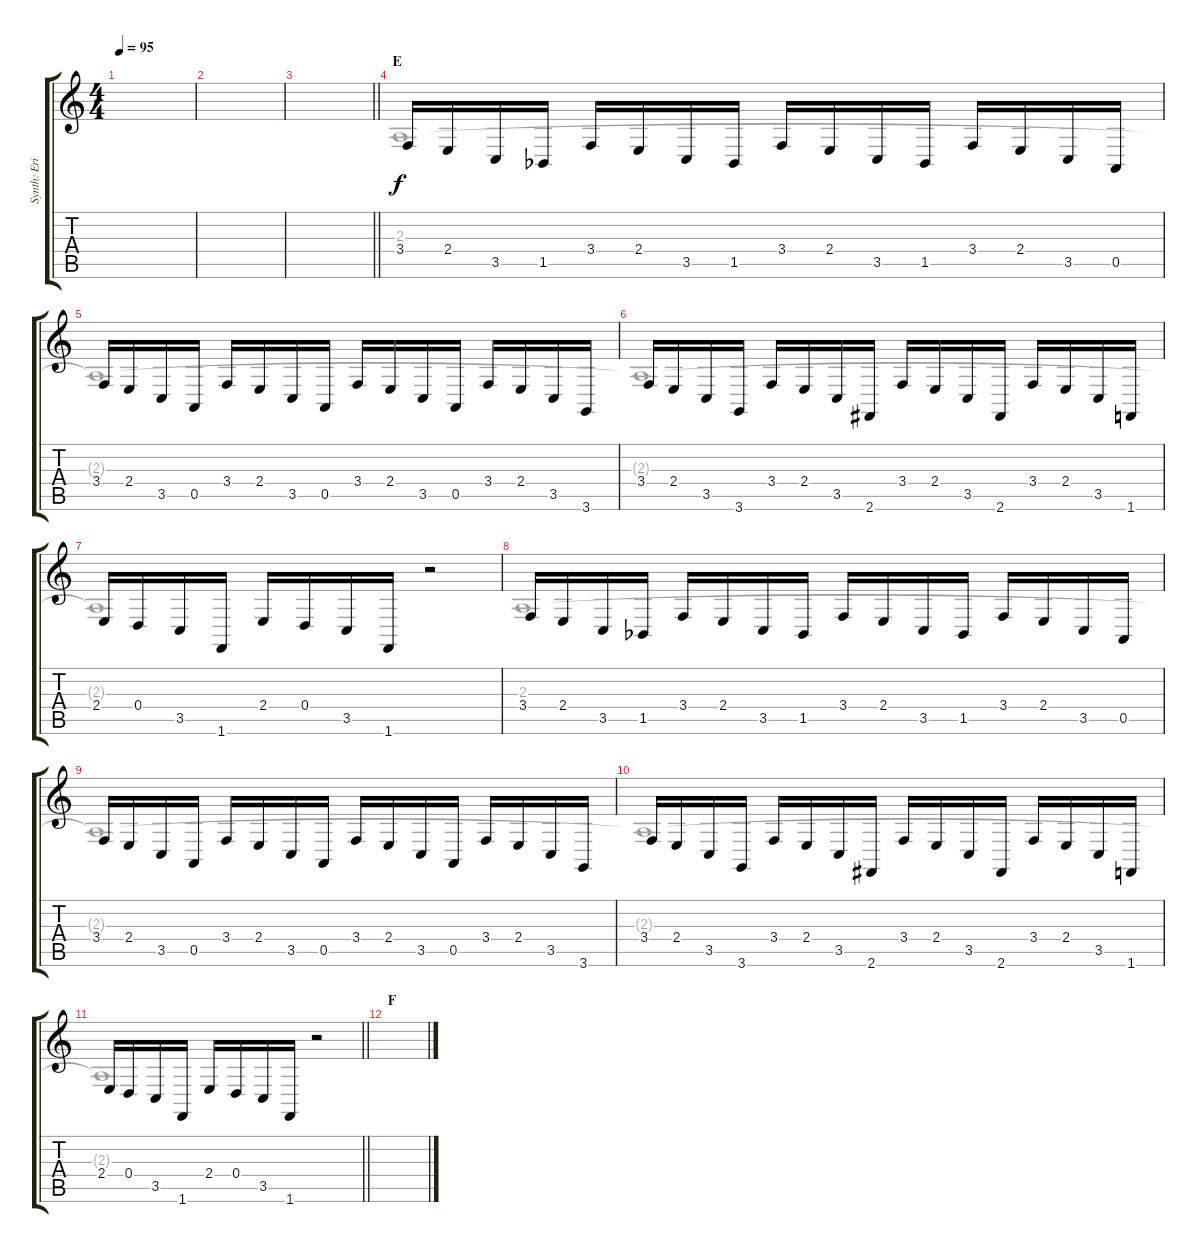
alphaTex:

\track ("Synth: Eric" "Synth: Eri") {instrument synthstrings1}
\staff {score tabs}
\tuning (E4 B3 G3 D3 A2 E2) {hide}
\voice
\ts (4 4)
\tempo 95
\clef g2
\ks c
|
|
\barLineRight lightlight
|
\section ("" "E")
3.4.16 2.4.16 3.5.16 1.5{acc b}.16 3.4.16 2.4.16 3.5.16 1.5{acc b}.16 3.4.16 2.4.16 3.5.16 1.5{acc b}.16 3.4.16 2.4.16 3.5.16 0.5.16 |
3.4.16 2.4.16 3.5.16 0.5.16 3.4.16 2.4.16 3.5.16 0.5.16 3.4.16 2.4.16 3.5.16 0.5.16 3.4.16 2.4.16 3.5.16 3.6.16 |
3.4.16 2.4.16 3.5.16 3.6.16 3.4.16 2.4.16 3.5.16 2.6.16 3.4.16 2.4.16 3.5.16 2.6.16 3.4.16 2.4.16 3.5.16 1.6.16 |
2.4.16 0.4.16 3.5.16 1.6.16 2.4.16 0.4.16 3.5.16 1.6.16 r.2 |
3.4.16 2.4.16 3.5.16 1.5{acc b}.16 3.4.16 2.4.16 3.5.16 1.5{acc b}.16 3.4.16 2.4.16 3.5.16 1.5{acc b}.16 3.4.16 2.4.16 3.5.16 0.5.16 |
3.4.16 2.4.16 3.5.16 0.5.16 3.4.16 2.4.16 3.5.16 0.5.16 3.4.16 2.4.16 3.5.16 0.5.16 3.4.16 2.4.16 3.5.16 3.6.16 |
3.4.16 2.4.16 3.5.16 3.6.16 3.4.16 2.4.16 3.5.16 2.6.16 3.4.16 2.4.16 3.5.16 2.6.16 3.4.16 2.4.16 3.5.16 1.6.16 |
\barLineRight lightlight
2.4.16 0.4.16 3.5.16 1.6.16 2.4.16 0.4.16 3.5.16 1.6.16 r.2 |
\section ("" "F")
|
|
|
|
\voice
\clef g2
\ottava regular
\simile none
\ks c
|
|
\barLineRight lightlight
|
2.3.1 |
2.3{t}.1 |
2.3{t}.1 |
2.3{t}.1 |
2.3.1 |
2.3{t}.1 |
2.3{t}.1 |
\barLineRight lightlight
2.3{t}.1 |
|
|
|
|
